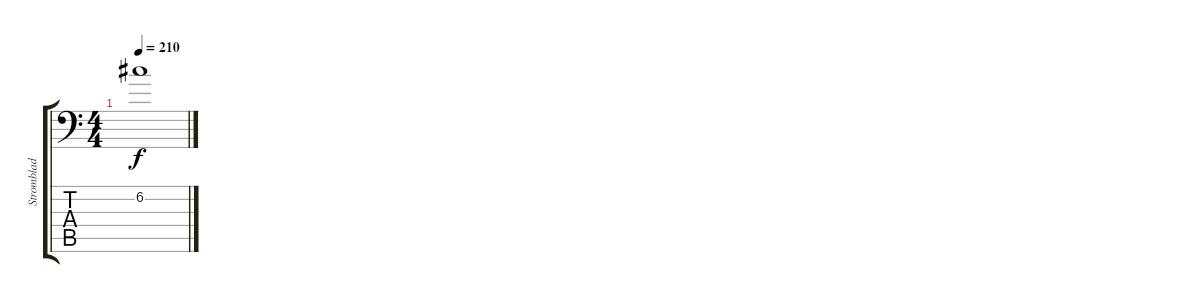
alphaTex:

\track ("Stromblad Solo" "Stromblad ") {instrument electricguitarjazz}
\staff {score tabs}
\tuning (C4 G3 Eb4 Bb2 F3 Bb1) {hide}
\ts (4 4)
\tempo 210
\clef f4
\ks c
6.2{t}.1{dy f}
